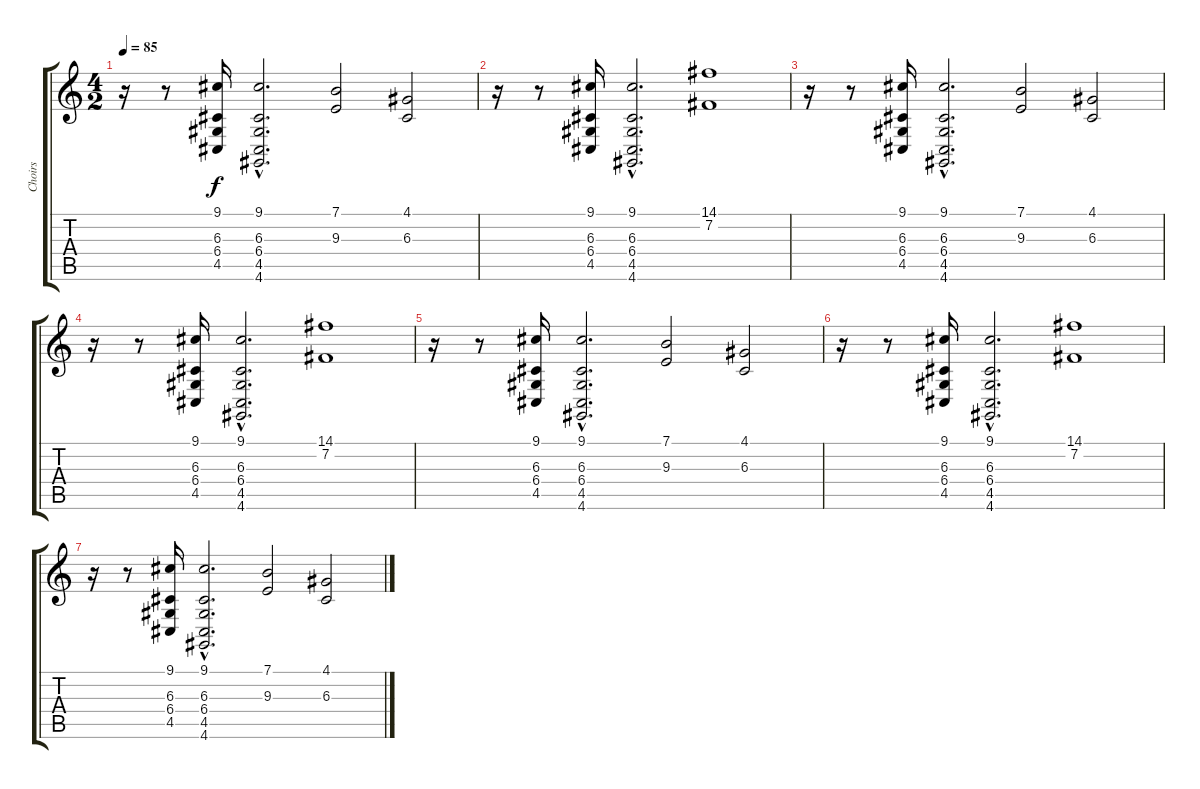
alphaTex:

\track ("Choirs" "Choirs") {instrument choiraahs}
\staff {score tabs}
\tuning (E4 B3 G3 D3 A2 E2) {hide}
\ts (4 2)
\tempo 85
\clef g2
\ks c
r.16{dy f} r.8 (9.1 6.3 6.4 4.5).16 (9.1{hac} 6.3{hac} 6.4{hac} 4.5{hac} 4.6{hac}).2{d} (7.1 9.3).2 (4.1 6.3).2 |
r.16 r.8 (9.1 6.3 6.4 4.5).16 (9.1{hac} 6.3{hac} 6.4{hac} 4.5{hac} 4.6{hac}).2{d} (14.1 7.2).1 |
r.16 r.8 (9.1 6.3 6.4 4.5).16 (9.1{hac} 6.3{hac} 6.4{hac} 4.5{hac} 4.6{hac}).2{d} (7.1 9.3).2 (4.1 6.3).2 |
r.16{volume 6} r.8 (9.1 6.3 6.4 4.5).16 (9.1{hac} 6.3{hac} 6.4{hac} 4.5{hac} 4.6{hac}).2{d} (14.1 7.2).1 |
r.16 r.8 (9.1 6.3 6.4 4.5).16 (9.1{hac} 6.3{hac} 6.4{hac} 4.5{hac} 4.6{hac}).2{d} (7.1 9.3).2 (4.1 6.3).2 |
r.16 r.8 (9.1 6.3 6.4 4.5).16{volume 0} (9.1{hac} 6.3{hac} 6.4{hac} 4.5{hac} 4.6{hac}).2{d} (14.1 7.2).1 |
r.16 r.8 (9.1 6.3 6.4 4.5).16 (9.1{hac} 6.3{hac} 6.4{hac} 4.5{hac} 4.6{hac}).2{d} (7.1 9.3).2 (4.1 6.3).2
